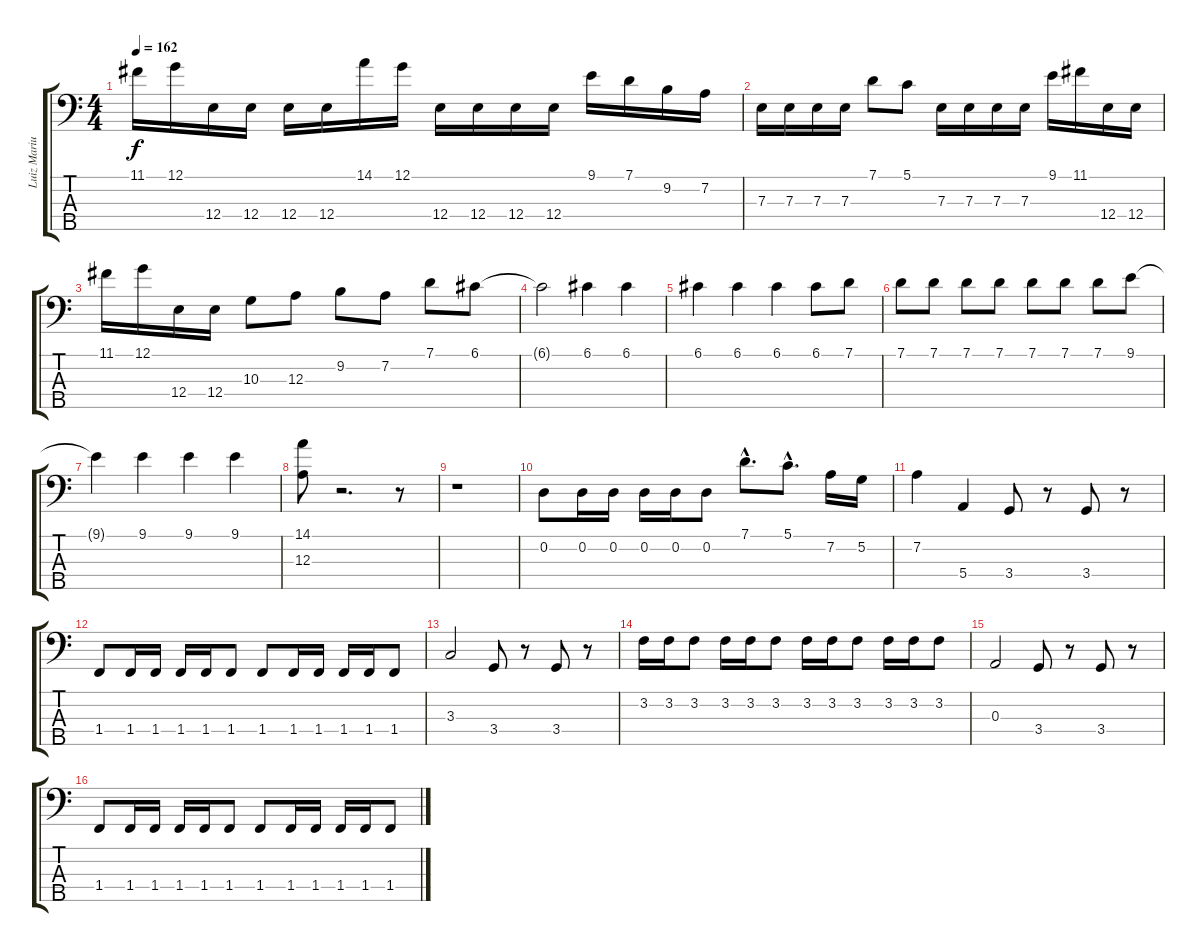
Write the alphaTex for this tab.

\track ("Luiz Mariutti" "Luiz Mariu") {instrument electricbasspick}
\staff {score tabs}
\tuning (G2 D2 A1 E1 B0) {hide}
\ts (4 4)
\tempo 162
\clef f4
\ks c
11.1.16{dy f} 12.1.16 12.4.16 12.4.16 12.4.16 12.4.16 14.1.16 12.1.16 12.4.16 12.4.16 12.4.16 12.4.16 9.1.16 7.1.16 9.2.16 7.2.16 |
7.3.16 7.3.16 7.3.16 7.3.16 7.1.8 5.1.8 7.3.16 7.3.16 7.3.16 7.3.16 9.1.16 11.1.16 12.4.16 12.4.16 |
11.1.16 12.1.16 12.4.16 12.4.16 10.3.8 12.3.8 9.2.8 7.2.8 7.1.8 6.1.8 |
6.1{t}.2 6.1.4 6.1.4 |
6.1.4 6.1.4 6.1.4 6.1.8 7.1.8 |
7.1.8 7.1.8 7.1.8 7.1.8 7.1.8 7.1.8 7.1.8 9.1.8 |
9.1{t}.4 9.1.4 9.1.4 9.1.4 |
(14.1 12.3).8 r.2{d} r.8 |
r.1 |
0.2.8 0.2.16 0.2.16 0.2.16 0.2.16 0.2.8 7.1{hac}.8{d} 5.1{hac}.8{d} 7.2.16 5.2.16 |
7.2.4 5.4.4 3.4.8 r.8 3.4.8 r.8 |
1.4.8 1.4.16 1.4.16 1.4.16 1.4.16 1.4.8 1.4.8 1.4.16 1.4.16 1.4.16 1.4.16 1.4.8 |
3.3.2 3.4.8 r.8 3.4.8 r.8 |
3.2.16 3.2.16 3.2.8 3.2.16 3.2.16 3.2.8 3.2.16 3.2.16 3.2.8 3.2.16 3.2.16 3.2.8 |
0.3.2 3.4.8 r.8 3.4.8 r.8 |
1.4.8 1.4.16 1.4.16 1.4.16 1.4.16 1.4.8 1.4.8 1.4.16 1.4.16 1.4.16 1.4.16 1.4.8
